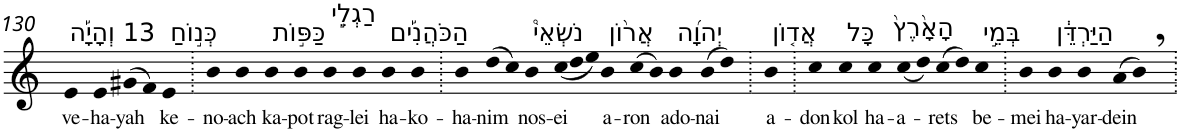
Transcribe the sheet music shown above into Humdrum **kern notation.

**kern	**text
*part1	*part1
*staff1	*staff1
*I"Piano	*
*I'Pno	*
!!LO:PB:g=z
*clefG2	*
*k[]	*
=130	=130
!LO:TX:a:t=13 וְהָיָ֡ה	!
!	!LO:LY:b
4e	ve-
!	!LO:LY:b
4e	-ha-
!	!LO:LY:b
(>8g#X	-yah
8f)	.
!LO:TX:a:t=כְּנ֣וֹחַ	!
!	!LO:LY:b
4e	ke-
=131.	=131.
!	!LO:LY:b
4b	-no-
!	!LO:LY:b
4b	-ach
!LO:TX:a:t=כַּפּ֣וֹת	!
!	!LO:LY:b
4b	ka-
!	!LO:LY:b
4b	-pot
!LO:TX:a:t=רַגְלֵ֣י	!
!	!LO:LY:b
4b	rag-
!	!LO:LY:b
4b	-lei
!LO:TX:a:t=הַכֹּהֲנִ֡ים	!
!	!LO:LY:b
4b	ha-
!	!LO:LY:b
4b	-ko-
=132.	=132.
!	!LO:LY:b
4b	-ha-
!	!LO:LY:b
(>8dd	-nim
8cc)	.
!LO:TX:a:t=נֹשְׂאֵי֩	!
!	!LO:LY:b
4b	nos-
*Xtuplet	*
!	!LO:LY:b
(<12cc	-ei
12dd	.
12ee)	.
!LO:TX:a:t=אֲר֨וֹן	!
!	!LO:LY:b
4b	a-
!	!LO:LY:b
(>8cc	-ron
8b)	.
!LO:TX:a:t=יְהוָ֜ה	!
!	!LO:LY:b
4b	ado-
!	!LO:LY:b
(>8b	-nai
8dd)	.
=133.	=133.
!LO:TX:a:t=אֲד֤וֹן	!
!	!LO:LY:b
4b	a-
=134.	=134.
!	!LO:LY:b
4cc	-don
!LO:TX:a:t=כָּל	!
!	!LO:LY:b
4cc	kol
!LO:TX:a:t=הָאָ֙רֶץ֙	!
!	!LO:LY:b
4cc	ha-
!	!LO:LY:b
(<8cc	-a-
8dd)	.
!	!LO:LY:b
(>8cc	-rets
8dd)	.
!LO:TX:a:t=בְּמֵ֣י	!
!	!LO:LY:b
4cc	be-
=135.	=135.
!	!LO:LY:b
4b	-mei
!LO:TX:a:t=הַיַּרְדֵּ֔ן	!
!	!LO:LY:b
4b	ha-
!	!LO:LY:b
4b	-yar-
!	!LO:LY:b
(>8a	-dein
8b,)	.
=.	=.
*-	*-
